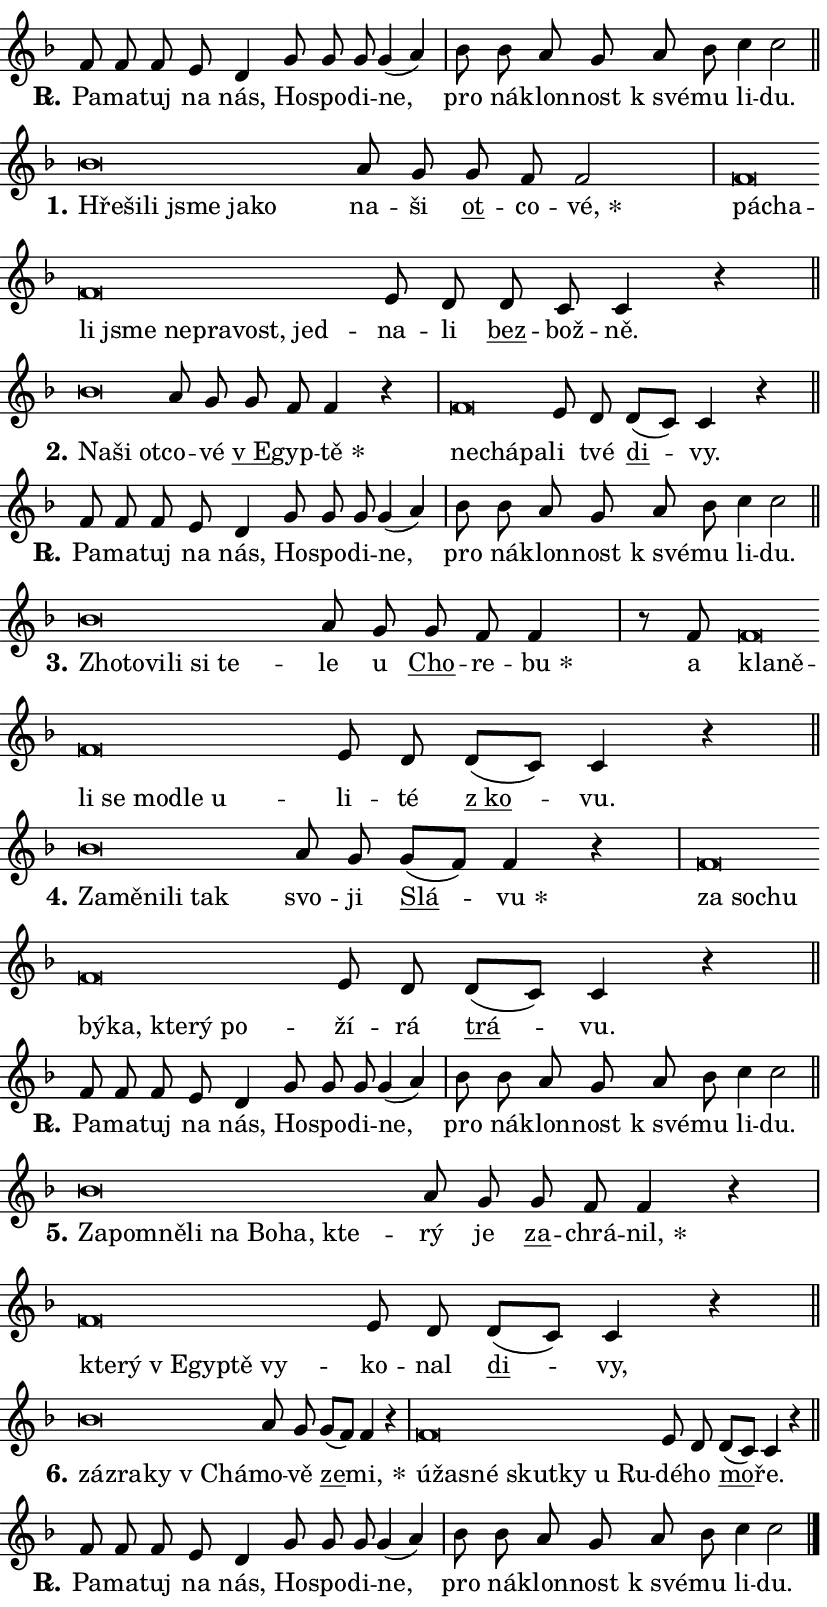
\version "2.24.0"
\header { tagline = "" }
\paper {
  indent = 0\cm
  top-margin = 0\cm
  right-margin = 0.13\cm % to fit lyric hyphens
  bottom-margin = 0\cm
  left-margin = 0\cm
  paper-width = 14\cm
  page-breaking = #ly:one-page-breaking
  system-system-spacing.basic-distance = #11
  score-system-spacing.basic-distance = #11
  ragged-last = ##f
}


%% Author: Thomas Morley
%% https://lists.gnu.org/archive/html/lilypond-user/2020-05/msg00002.html
#(define (line-position grob)
"Returns position of @var[grob} in current system:
   @code{'start}, if at first time-step
   @code{'end}, if at last time-step
   @code{'middle} otherwise
"
  (let* ((col (ly:item-get-column grob))
         (ln (ly:grob-object col 'left-neighbor))
         (rn (ly:grob-object col 'right-neighbor))
         (col-to-check-left (if (ly:grob? ln) ln col))
         (col-to-check-right (if (ly:grob? rn) rn col))
         (break-dir-left
           (and
             (ly:grob-property col-to-check-left 'non-musical #f)
             (ly:item-break-dir col-to-check-left)))
         (break-dir-right
           (and
             (ly:grob-property col-to-check-right 'non-musical #f)
             (ly:item-break-dir col-to-check-right))))
        (cond ((eqv? 1 break-dir-left) 'start)
              ((eqv? -1 break-dir-right) 'end)
              (else 'middle))))

#(define (tranparent-at-line-position vctor)
  (lambda (grob)
  "Relying on @code{line-position} select the relevant enry from @var{vctor}.
Used to determine transparency,"
    (case (line-position grob)
      ((end) (not (vector-ref vctor 0)))
      ((middle) (not (vector-ref vctor 1)))
      ((start) (not (vector-ref vctor 2))))))

noteHeadBreakVisibility =
#(define-music-function (break-visibility)(vector?)
"Makes @code{NoteHead}s transparent relying on @var{break-visibility}"
#{
  \override NoteHead.transparent =
    #(tranparent-at-line-position break-visibility)
#})

#(define delete-ledgers-for-transparent-note-heads
  (lambda (grob)
    "Reads whether a @code{NoteHead} is transparent.
If so this @code{NoteHead} is removed from @code{'note-heads} from
@var{grob}, which is supposed to be @code{LedgerLineSpanner}.
As a result ledgers are not printed for this @code{NoteHead}"
    (let* ((nhds-array (ly:grob-object grob 'note-heads))
           (nhds-list
             (if (ly:grob-array? nhds-array)
                 (ly:grob-array->list nhds-array)
                 '()))
           ;; Relies on the transparent-property being done before
           ;; Staff.LedgerLineSpanner.after-line-breaking is executed.
           ;; This is fragile ...
           (to-keep
             (remove
               (lambda (nhd)
                 (ly:grob-property nhd 'transparent #f))
               nhds-list)))
      ;; TODO find a better method to iterate over grob-arrays, similiar
      ;; to filter/remove etc for lists
      ;; For now rebuilt from scratch
      (set! (ly:grob-object grob 'note-heads)  '())
      (for-each
        (lambda (nhd)
          (ly:pointer-group-interface::add-grob grob 'note-heads nhd))
        to-keep))))

squashNotes = {
  \override NoteHead.X-extent = #'(-0.2 . 0.2)
  \override NoteHead.Y-extent = #'(-0.75 . 0)
  \override NoteHead.stencil =
    #(lambda (grob)
       (let ((pos (ly:grob-property grob 'staff-position)))
         (begin
           (if (< pos -7) (display "ERROR: Lower brevis then expected\n") (display ""))
           (if (<= pos -6) ly:text-interface::print ly:note-head::print))))
}
unSquashNotes = {
  \revert NoteHead.X-extent
  \revert NoteHead.Y-extent
  \revert NoteHead.stencil
}

hideNotes = \noteHeadBreakVisibility #begin-of-line-visible
unHideNotes = \noteHeadBreakVisibility #all-visible

% work-around for resetting accidentals
% https://lilypond.org/doc/v2.23/Documentation/notation/displaying-rhythms#unmetered-music
cadenzaMeasure = {
  \cadenzaOff
  \partial 1024 s1024
  \cadenzaOn
}

#(define-markup-command (accent layout props text) (markup?)
  "Underline accented syllable"
  (interpret-markup layout props
    #{\markup \override #'(offset . 4.3) \underline { #text }#}))

responsum = \markup \concat {
  "R" \hspace #-1.05 \path #0.1 #'((moveto 0 0.07) (lineto 0.9 0.8)) \hspace #0.05 "."
}

spaceSize = #0.6828661417322834 % exact space size for TeX Gyre Schola

\layout {
  \context {
    \Staff
    \remove "Time_signature_engraver"
    \override LedgerLineSpanner.after-line-breaking = #delete-ledgers-for-transparent-note-heads
  }
  \context {
    \Lyrics {
      \override LyricSpace.minimum-distance = \spaceSize
      \override LyricText.font-name = #"TeX Gyre Schola"
      \override LyricText.font-size = 1
      \override StanzaNumber.font-name = #"TeX Gyre Schola Bold"
      \override StanzaNumber.font-size = 1
    }
  }
  \context {
    \Score 
    \override NoteHead.text =
      #(lambda (grob) 
        (let ((pos (ly:grob-property grob 'staff-position)))
          #{\markup {
            \combine
              \halign #-0.55 \raise #(if (= pos -6) 0 0.5) \override #'(thickness . 2) \draw-line #'(3.2 . 0)
              \musicglyph "noteheads.sM1"
          }#}))
  }
}

% magnetic-lyrics.ily
%
%   written by
%     Jean Abou Samra <jean@abou-samra.fr>
%     Werner Lemberg <wl@gnu.org>
%
%   adapted by
%     Jiri Hon <jiri.hon@gmail.com>
%
% Version 2022-Apr-15

% https://www.mail-archive.com/lilypond-user@gnu.org/msg149350.html

#(define (Left_hyphen_pointer_engraver context)
   "Collect syllable-hyphen-syllable occurrences in lyrics and store
them in properties.  This engraver only looks to the left.  For
example, if the lyrics input is @code{foo -- bar}, it does the
following.

@itemize @bullet
@item
Set the @code{text} property of the @code{LyricHyphen} grob between
@q{foo} and @q{bar} to @code{foo}.

@item
Set the @code{left-hyphen} property of the @code{LyricText} grob with
text @q{foo} to the @code{LyricHyphen} grob between @q{foo} and
@q{bar}.
@end itemize

Use this auxiliary engraver in combination with the
@code{lyric-@/text::@/apply-@/magnetic-@/offset!} hook."
   (let ((hyphen #f)
         (text #f))
     (make-engraver
      (acknowledgers
       ((lyric-syllable-interface engraver grob source-engraver)
        (set! text grob)))
      (end-acknowledgers
       ((lyric-hyphen-interface engraver grob source-engraver)
        ;(when (not (grob::has-interface grob 'lyric-space-interface))
          (set! hyphen grob)));)
      ((stop-translation-timestep engraver)
       (when (and text hyphen)
         (ly:grob-set-object! text 'left-hyphen hyphen))
       (set! text #f)
       (set! hyphen #f)))))

#(define (lyric-text::apply-magnetic-offset! grob)
   "If the space between two syllables is less than the value in
property @code{LyricText@/.details@/.squash-threshold}, move the right
syllable to the left so that it gets concatenated with the left
syllable.

Use this function as a hook for
@code{LyricText@/.after-@/line-@/breaking} if the
@code{Left_@/hyphen_@/pointer_@/engraver} is active."
   (let ((hyphen (ly:grob-object grob 'left-hyphen #f)))
     (when hyphen
       (let ((left-text (ly:spanner-bound hyphen LEFT)))
         (when (grob::has-interface left-text 'lyric-syllable-interface)
           (let* ((common (ly:grob-common-refpoint grob left-text X))
                  (this-x-ext (ly:grob-extent grob common X))
                  (left-x-ext
                   (begin
                     ;; Trigger magnetism for left-text.
                     (ly:grob-property left-text 'after-line-breaking)
                     (ly:grob-extent left-text common X)))
                  ;; `delta` is the gap width between two syllables.
                  (delta (- (interval-start this-x-ext)
                            (interval-end left-x-ext)))
                  (details (ly:grob-property grob 'details))
                  (threshold (assoc-get 'squash-threshold details 0.2)))
             (when (< delta threshold)
               (let* (;; We have to manipulate the input text so that
                      ;; ligatures crossing syllable boundaries are not
                      ;; disabled.  For languages based on the Latin
                      ;; script this is essentially a beautification.
                      ;; However, for non-Western scripts it can be a
                      ;; necessity.
                      (lt (ly:grob-property left-text 'text))
                      (rt (ly:grob-property grob 'text))
                      (is-space (grob::has-interface hyphen 'lyric-space-interface))
                      (space (if is-space " " ""))
                      (extra-delta (if is-space spaceSize 0))
                      ;; Append new syllable.
                      (ltrt-space (if (and (string? lt) (string? rt))
                                (string-append lt space rt)
                                (make-concat-markup (list lt space rt))))
                      ;; Right-align `ltrt` to the right side.
                      (ltrt-space-markup (grob-interpret-markup
                               grob
                               (make-translate-markup
                                (cons (interval-length this-x-ext) 0)
                                (make-right-align-markup ltrt-space)))))
                 (begin
                   ;; Don't print `left-text`.
                   (ly:grob-set-property! left-text 'stencil #f)
                   ;; Set text and stencil (which holds all collected
                   ;; syllables so far) and shift it to the left.
                   (ly:grob-set-property! grob 'text ltrt-space)
                   (ly:grob-set-property! grob 'stencil ltrt-space-markup)
                   (ly:grob-translate-axis! grob (- (- delta extra-delta)) X))))))))))


#(define (lyric-hyphen::displace-bounds-first grob)
   ;; Make very sure this callback isn't triggered too early.
   (let ((left (ly:spanner-bound grob LEFT))
         (right (ly:spanner-bound grob RIGHT)))
     (ly:grob-property left 'after-line-breaking)
     (ly:grob-property right 'after-line-breaking)
     (ly:lyric-hyphen::print grob)))

squashThreshold = #0.4

\layout {
  \context {
    \Lyrics
    \consists #Left_hyphen_pointer_engraver
    \override LyricText.after-line-breaking =
      #lyric-text::apply-magnetic-offset!
    \override LyricHyphen.stencil = #lyric-hyphen::displace-bounds-first
    \override LyricText.details.squash-threshold = \squashThreshold
    \override LyricHyphen.minimum-distance = 0
    \override LyricHyphen.minimum-length = \squashThreshold
  }
}

squashText = \override LyricText.details.squash-threshold = 9999
unSquashText = \override LyricText.details.squash-threshold = \squashThreshold

leftText = \override LyricText.self-alignment-X = #LEFT
unLeftText = \revert LyricText.self-alignment-X

starOffset = #(lambda (grob) 
                (let ((x_offset (ly:self-alignment-interface::aligned-on-x-parent grob)))
                  (if (= x_offset 0) 0 (+ x_offset 1.2))))

star = #(define-music-function (syllable)(string?)
"Append star separator at the end of a syllable"
#{
  \once \override LyricText.X-offset = #starOffset
  \lyricmode { \markup {
    #syllable
    \override #'((font-name . "TeX Gyre Schola Bold")) \hspace #0.2 \lower #0.65 \larger "*"
  } }
#})

starAccent = #(define-music-function (syllable)(string?)
"Append star separator at the end of a syllable and make accent"
#{
  \once \override LyricText.X-offset = #starOffset
  \lyricmode { \markup {
    \accent #syllable
    \override #'((font-name . "TeX Gyre Schola Bold")) \hspace #0.2 \lower #0.65 \larger "*"
  } }
#})

breath = #(define-music-function (syllable)(string?)
"Append breathing indicator at the end of a syllable"
#{
  \lyricmode { \markup { #syllable "+" } }
#})

optionalBreath = #(define-music-function (syllable)(string?)
"Append optional breathing indicator at the end of a syllable"
#{
  \lyricmode { \markup { #syllable "(+)" } }
#})


\score {
    <<
        \new Voice = "melody" { \cadenzaOn \key f \major \relative { f'8 f f e d4 \bar "" g8 g g \bar "" g4( a) \cadenzaMeasure \bar "|" bes8 bes a g \bar "" a bes c4 c2 \cadenzaMeasure \bar "||" \break } }
        \new Lyrics \lyricsto "melody" { \lyricmode { \set stanza = \responsum
Pa -- ma -- tuj na nás, Ho -- spo -- di -- ne, pro ná -- klon -- nost "k své" -- mu li -- du. } }
    >>
    \layout {}
}

\score {
    <<
        \new Voice = "melody" { \cadenzaOn \key f \major \relative { \squashNotes bes'\breve*1/16 \hideNotes \breve*1/16 \bar "" \breve*1/16 \bar "" \breve*1/16 \bar "" \breve*1/16 \breve*1/16 \bar "" \unHideNotes \unSquashNotes a8 g \bar "" g f f2 \cadenzaMeasure \bar "|" \squashNotes f\breve*1/16 \hideNotes \breve*1/16 \bar "" \breve*1/16 \bar "" \breve*1/16 \bar "" \breve*1/16 \bar "" \breve*1/16 \bar "" \breve*1/16 \breve*1/16 \bar "" \unHideNotes \unSquashNotes e8 d \bar "" d c c4 r \cadenzaMeasure \bar "||" \break } }
        \new Lyrics \lyricsto "melody" { \lyricmode { \set stanza = "1."
\leftText Hře -- \squashText ši -- li jsme ja -- ko \unLeftText \unSquashText na -- ši \markup \accent ot -- co -- \star vé, \leftText pá -- \squashText cha -- li jsme ne -- pra -- vost, jed -- \unLeftText \unSquashText na -- li \markup \accent bez -- bož -- ně. } }
    >>
    \layout {}
}

\score {
    <<
        \new Voice = "melody" { \cadenzaOn \key f \major \relative { \squashNotes bes'\breve*1/16 \hideNotes \breve*1/16 \breve*1/16 \bar "" \unHideNotes \unSquashNotes a8 g \bar "" g f f4 r \cadenzaMeasure \bar "|" \squashNotes f\breve*1/16 \hideNotes \breve*1/16 \breve*1/16 \bar "" \unHideNotes \unSquashNotes e8 d \bar "" d[( c)] c4 r \cadenzaMeasure \bar "||" \break } }
        \new Lyrics \lyricsto "melody" { \lyricmode { \set stanza = "2."
\leftText Na -- \squashText ši ot -- \unLeftText \unSquashText co -- vé \markup \accent "v E" -- gyp -- \star tě \leftText ne -- \squashText chá -- pa -- \unLeftText \unSquashText li tvé \markup \accent di -- vy. } }
    >>
    \layout {}
}

\score {
    <<
        \new Voice = "melody" { \cadenzaOn \key f \major \relative { f'8 f f e d4 \bar "" g8 g g \bar "" g4( a) \cadenzaMeasure \bar "|" bes8 bes a g \bar "" a bes c4 c2 \cadenzaMeasure \bar "||" \break } }
        \new Lyrics \lyricsto "melody" { \lyricmode { \set stanza = \responsum
Pa -- ma -- tuj na nás, Ho -- spo -- di -- ne, pro ná -- klon -- nost "k své" -- mu li -- du. } }
    >>
    \layout {}
}

\score {
    <<
        \new Voice = "melody" { \cadenzaOn \key f \major \relative { \squashNotes bes'\breve*1/16 \hideNotes \breve*1/16 \bar "" \breve*1/16 \bar "" \breve*1/16 \bar "" \breve*1/16 \breve*1/16 \bar "" \unHideNotes \unSquashNotes a8 g \bar "" g f f4 \cadenzaMeasure \bar "|" r8 f8 \squashNotes f\breve*1/16 \hideNotes \breve*1/16 \bar "" \breve*1/16 \bar "" \breve*1/16 \bar "" \breve*1/16 \bar "" \breve*1/16 \breve*1/16 \bar "" \unHideNotes \unSquashNotes e8 d \bar "" d[( c)] c4 r \cadenzaMeasure \bar "||" \break } }
        \new Lyrics \lyricsto "melody" { \lyricmode { \set stanza = "3."
\leftText Zho -- \squashText to -- vi -- li si te -- \unLeftText \unSquashText le u \markup \accent Cho -- re -- \star bu a \leftText kla -- \squashText ně -- li se mo -- dle u -- \unLeftText \unSquashText li -- té \markup \accent "z ko" -- vu. } }
    >>
    \layout {}
}

\score {
    <<
        \new Voice = "melody" { \cadenzaOn \key f \major \relative { \squashNotes bes'\breve*1/16 \hideNotes \breve*1/16 \bar "" \breve*1/16 \bar "" \breve*1/16 \breve*1/16 \bar "" \unHideNotes \unSquashNotes a8 g \bar "" g[( f)] f4 r \cadenzaMeasure \bar "|" \squashNotes f\breve*1/16 \hideNotes \breve*1/16 \bar "" \breve*1/16 \bar "" \breve*1/16 \bar "" \breve*1/16 \bar "" \breve*1/16 \bar "" \breve*1/16 \breve*1/16 \bar "" \unHideNotes \unSquashNotes e8 d \bar "" d[( c)] c4 r \cadenzaMeasure \bar "||" \break } }
        \new Lyrics \lyricsto "melody" { \lyricmode { \set stanza = "4."
\leftText Za -- \squashText mě -- ni -- li tak \unLeftText \unSquashText svo -- ji \markup \accent Slá -- \star vu \leftText za \squashText so -- chu bý -- ka, kte -- rý po -- \unLeftText \unSquashText ží -- rá \markup \accent trá -- vu. } }
    >>
    \layout {}
}

\score {
    <<
        \new Voice = "melody" { \cadenzaOn \key f \major \relative { f'8 f f e d4 \bar "" g8 g g \bar "" g4( a) \cadenzaMeasure \bar "|" bes8 bes a g \bar "" a bes c4 c2 \cadenzaMeasure \bar "||" \break } }
        \new Lyrics \lyricsto "melody" { \lyricmode { \set stanza = \responsum
Pa -- ma -- tuj na nás, Ho -- spo -- di -- ne, pro ná -- klon -- nost "k své" -- mu li -- du. } }
    >>
    \layout {}
}

\score {
    <<
        \new Voice = "melody" { \cadenzaOn \key f \major \relative { \squashNotes bes'\breve*1/16 \hideNotes \breve*1/16 \bar "" \breve*1/16 \bar "" \breve*1/16 \bar "" \breve*1/16 \bar "" \breve*1/16 \bar "" \breve*1/16 \breve*1/16 \bar "" \unHideNotes \unSquashNotes a8 g \bar "" g f f4 r \cadenzaMeasure \bar "|" \squashNotes f\breve*1/16 \hideNotes \breve*1/16 \bar "" \breve*1/16 \bar "" \breve*1/16 \bar "" \breve*1/16 \breve*1/16 \bar "" \unHideNotes \unSquashNotes e8 d \bar "" d[( c)] c4 r \cadenzaMeasure \bar "||" \break } }
        \new Lyrics \lyricsto "melody" { \lyricmode { \set stanza = "5."
\leftText Za -- \squashText po -- mně -- li na Bo -- ha, kte -- \unLeftText \unSquashText rý je \markup \accent za -- chrá -- \star nil, \leftText kte -- \squashText rý "v E" -- gyp -- tě vy -- \unLeftText \unSquashText ko -- nal \markup \accent di -- vy, } }
    >>
    \layout {}
}

\score {
    <<
        \new Voice = "melody" { \cadenzaOn \key f \major \relative { \squashNotes bes'\breve*1/16 \hideNotes \breve*1/16 \bar "" \breve*1/16 \breve*1/16 \bar "" \unHideNotes \unSquashNotes a8 g \bar "" g[( f)] f4 r \cadenzaMeasure \bar "|" \squashNotes f\breve*1/16 \hideNotes \breve*1/16 \bar "" \breve*1/16 \bar "" \breve*1/16 \bar "" \breve*1/16 \bar "" \breve*1/16 \breve*1/16 \bar "" \unHideNotes \unSquashNotes e8 d \bar "" d[( c)] c4 r \cadenzaMeasure \bar "||" \break } }
        \new Lyrics \lyricsto "melody" { \lyricmode { \set stanza = "6."
\leftText zá -- \squashText zra -- ky "v Chá" -- \unLeftText \unSquashText mo -- vě \markup \accent ze -- \star mi, \leftText ú -- \squashText ža -- sné skut -- ky u Ru -- \unLeftText \unSquashText dé -- ho \markup \accent mo -- ře. } }
    >>
    \layout {}
}

\score {
    <<
        \new Voice = "melody" { \cadenzaOn \key f \major \relative { f'8 f f e d4 \bar "" g8 g g \bar "" g4( a) \cadenzaMeasure \bar "|" bes8 bes a g \bar "" a bes c4 c2 \cadenzaMeasure \bar "||" \break } \bar "|." }
        \new Lyrics \lyricsto "melody" { \lyricmode { \set stanza = \responsum
Pa -- ma -- tuj na nás, Ho -- spo -- di -- ne, pro ná -- klon -- nost "k své" -- mu li -- du. } }
    >>
    \layout {}
}
